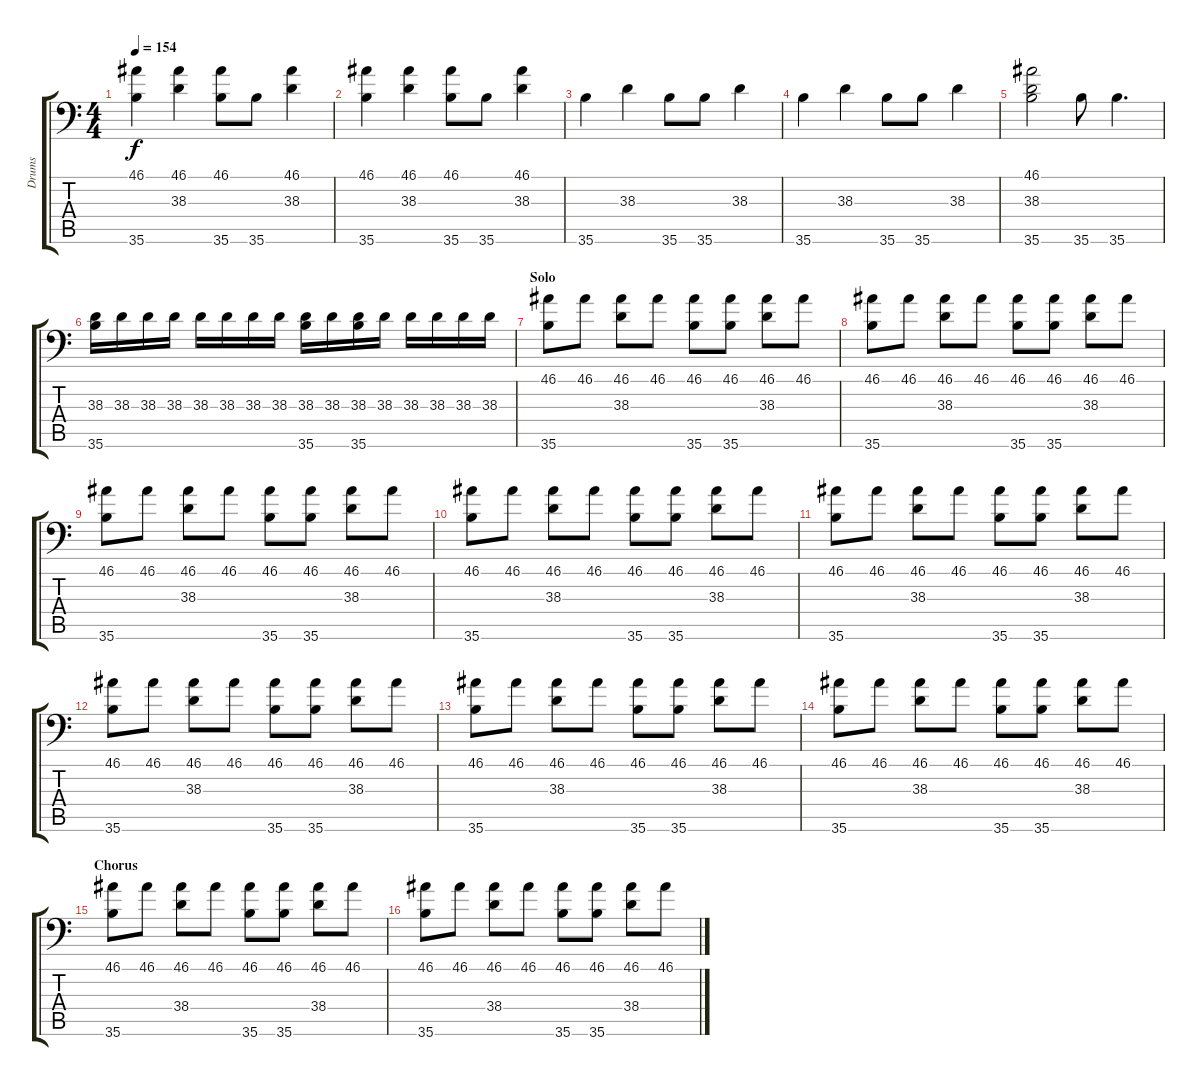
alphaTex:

\track ("Drums" "Drums") {instrument acousticgrandpiano}
\staff {score tabs}
\tuning (C-1 C-1 C-1 C-1 C-1 C-1) {hide}
\ts (4 4)
\tempo 154
\clef f4
\ks c
(46.1 35.6).4{dy f} (46.1 38.3).4 (46.1 35.6).8 35.6.8 (46.1 38.3).4 |
(46.1 35.6).4 (46.1 38.3).4 (46.1 35.6).8 35.6.8 (46.1 38.3).4 |
35.6.4 38.3.4 35.6.8 35.6.8 38.3.4 |
35.6.4 38.3.4 35.6.8 35.6.8 38.3.4 |
(46.1 38.3 35.6).2 35.6.8 35.6.4{d} |
(38.3 35.6).16 38.3.16 38.3.16 38.3.16 38.3.16 38.3.16 38.3.16 38.3.16 (38.3 35.6).16 38.3.16 (38.3 35.6).16 38.3.16 38.3.16 38.3.16 38.3.16 38.3.16 |
\section ("" "Solo")
(46.1 35.6).8 46.1.8 (46.1 38.3).8 46.1.8 (46.1 35.6).8 (46.1 35.6).8 (46.1 38.3).8 46.1.8 |
(46.1 35.6).8 46.1.8 (46.1 38.3).8 46.1.8 (46.1 35.6).8 (46.1 35.6).8 (46.1 38.3).8 46.1.8 |
(46.1 35.6).8 46.1.8 (46.1 38.3).8 46.1.8 (46.1 35.6).8 (46.1 35.6).8 (46.1 38.3).8 46.1.8 |
(46.1 35.6).8 46.1.8 (46.1 38.3).8 46.1.8 (46.1 35.6).8 (46.1 35.6).8 (46.1 38.3).8 46.1.8 |
(46.1 35.6).8 46.1.8 (46.1 38.3).8 46.1.8 (46.1 35.6).8 (46.1 35.6).8 (46.1 38.3).8 46.1.8 |
(46.1 35.6).8 46.1.8 (46.1 38.3).8 46.1.8 (46.1 35.6).8 (46.1 35.6).8 (46.1 38.3).8 46.1.8 |
(46.1 35.6).8 46.1.8 (46.1 38.3).8 46.1.8 (46.1 35.6).8 (46.1 35.6).8 (46.1 38.3).8 46.1.8 |
(46.1 35.6).8 46.1.8 (46.1 38.3).8 46.1.8 (46.1 35.6).8 (46.1 35.6).8 (46.1 38.3).8 46.1.8 |
\section ("" "Chorus")
(46.1 35.6).8 46.1.8 (46.1 38.4).8 46.1.8 (46.1 35.6).8 (46.1 35.6).8 (46.1 38.4).8 46.1.8 |
(46.1 35.6).8 46.1.8 (46.1 38.4).8 46.1.8 (46.1 35.6).8 (46.1 35.6).8 (46.1 38.4).8 46.1.8
